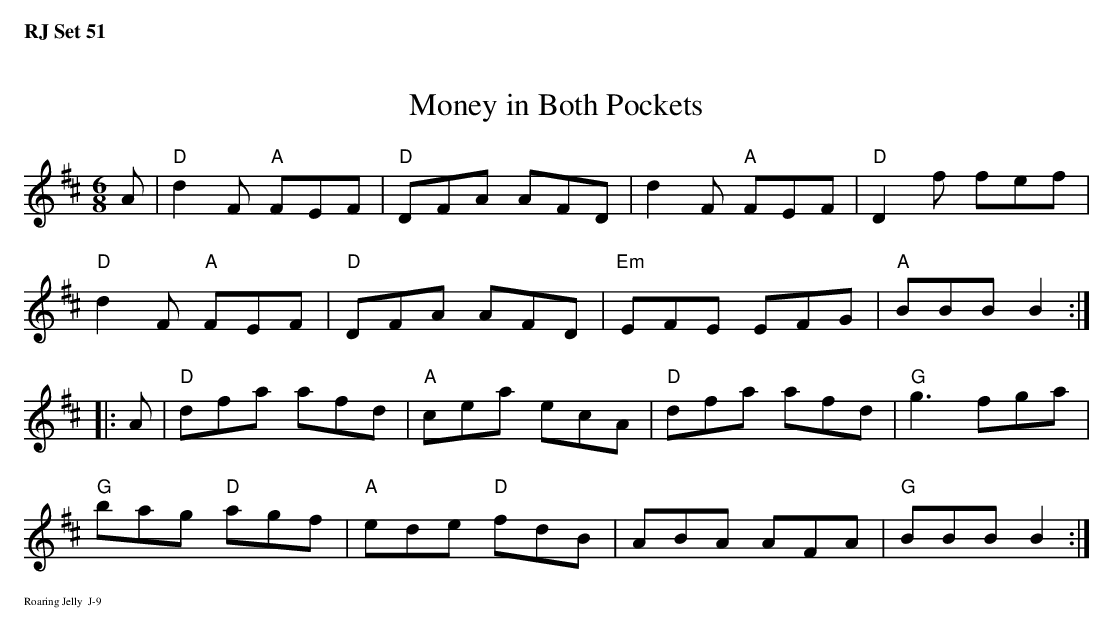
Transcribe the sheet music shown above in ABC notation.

X:1
T: Money in Both Pockets
M: 6/8
K: D
A| "D"d2F "A"FEF| "D"DFA AFD| d2F "A"FEF| "D"D2f fef|
   "D"d2F "A"FEF| "D"DFA AFD| "Em"EFE EFG| "A"BBB B2:|
|:\
A| "D"dfa afd| "A"cea ecA| "D"dfa afd| "G"g3 fga|
   "G"bag "D"agf| "A"ede "D"fdB| ABA AFA| "G"BBB B2 :|
